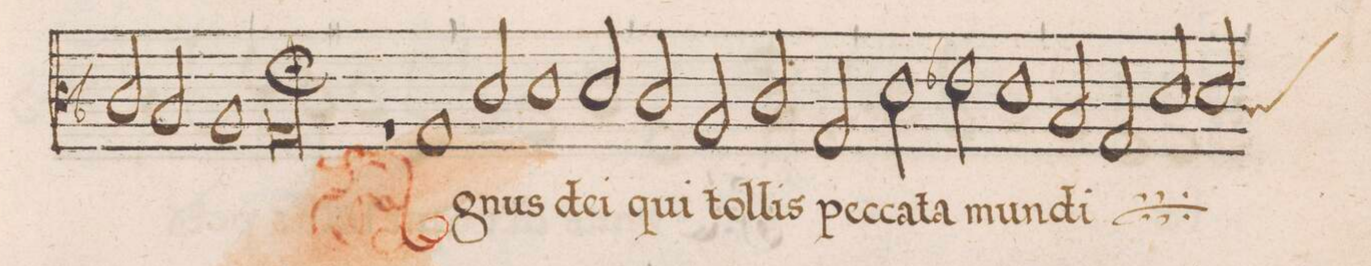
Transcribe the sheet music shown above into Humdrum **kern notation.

**kern	**text
*I"TENOR	*
*clefC3	*
*k[b-]	*
*met(C)	*
*M2/1	*
1r	.
1G	A-
=2	=2
2d/	-gnus
1d	de-
2d/	-i
=3	=3
2c/	qui
2A/	tol-
2c/	-lis
2G/	pec-
=4	=4
2d\	-ca-
2e-X\	-ta
1d	mun-
=5	=5
2B-/	-di
*	*ij
2G/	qui
2d/	tol-
*custos:c	*
2d/	-lis
=6	=6
*-	*-
